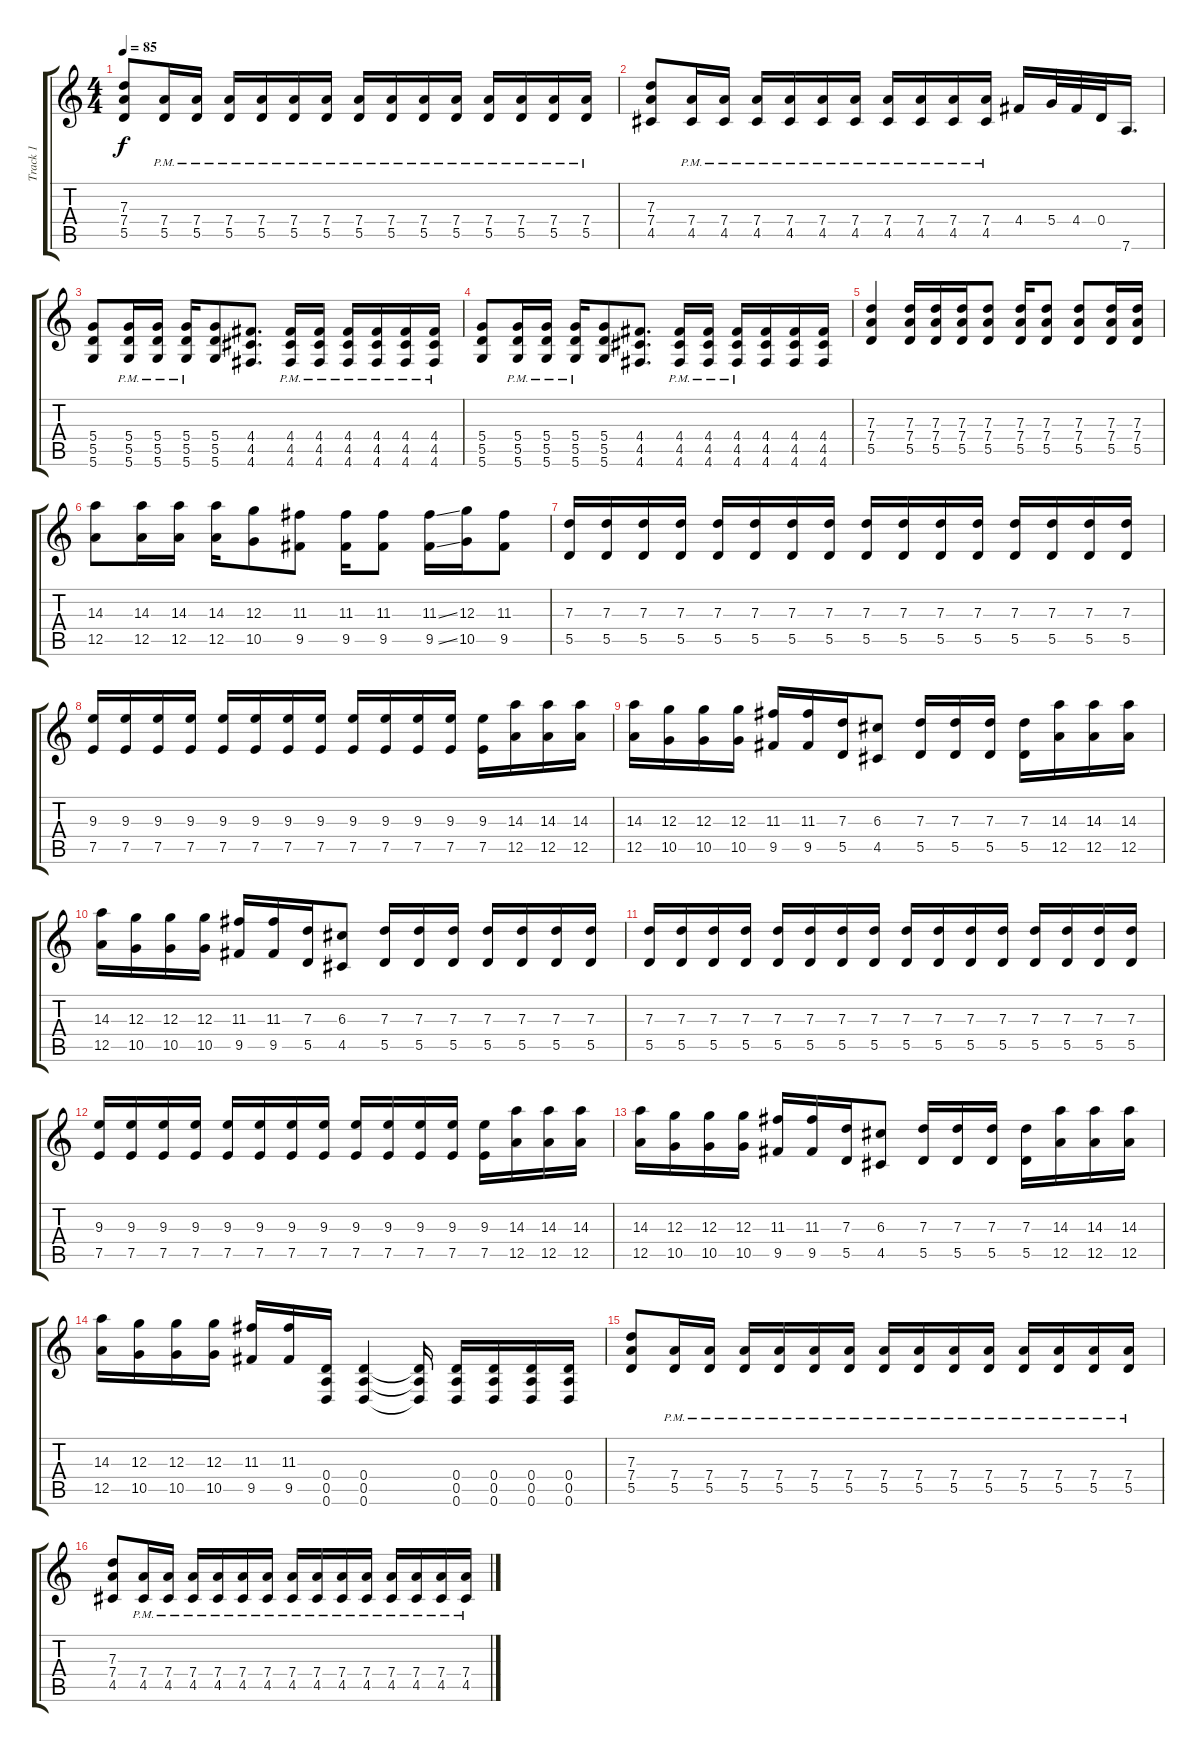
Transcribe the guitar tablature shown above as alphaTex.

\track ("Track 1" "Track 1") {instrument overdrivenguitar}
\staff {score tabs}
\tuning (E4 B3 G3 D3 A2 D2) {hide}
\ts (4 4)
\tempo 85
\clef g2
\ks c
(7.3 7.4 5.5).8{dy f} (7.4{pm} 5.5{pm}).16 (7.4{pm} 5.5{pm}).16 (7.4{pm} 5.5{pm}).16 (7.4{pm} 5.5{pm}).16 (7.4{pm} 5.5{pm}).16 (7.4{pm} 5.5{pm}).16 (7.4{pm} 5.5{pm}).16 (7.4{pm} 5.5{pm}).16 (7.4{pm} 5.5{pm}).16 (7.4{pm} 5.5{pm}).16 (7.4{pm} 5.5{pm}).16 (7.4{pm} 5.5{pm}).16 (7.4{pm} 5.5{pm}).16 (7.4{pm} 5.5{pm}).16 |
(7.3 7.4 4.5).8 (7.4{pm} 4.5{pm}).16 (7.4{pm} 4.5{pm}).16 (7.4{pm} 4.5{pm}).16 (7.4{pm} 4.5{pm}).16 (7.4{pm} 4.5{pm}).16 (7.4{pm} 4.5{pm}).16 (7.4{pm} 4.5{pm}).16 (7.4{pm} 4.5{pm}).16 (7.4{pm} 4.5{pm}).16 (7.4 4.5{pm}).16 4.4.16 5.4.32 4.4.32 0.4.32 7.6.16{d} |
(5.4 5.5 5.6).8 (5.4{pm} 5.5{pm} 5.6{pm}).16 (5.4{pm} 5.5{pm} 5.6{pm}).16 (5.4{pm} 5.5{pm} 5.6{pm}).16 (5.4 5.5 5.6).8 (4.4 4.5 4.6).8{d} (4.4{pm} 4.5{pm} 4.6{pm}).16 (4.4{pm} 4.5{pm} 4.6{pm}).16 (4.4{pm} 4.5{pm} 4.6{pm}).16 (4.4{pm} 4.5{pm} 4.6{pm}).16 (4.4{pm} 4.5{pm} 4.6{pm}).16 (4.4{pm} 4.5{pm} 4.6{pm}).16 |
(5.4 5.5 5.6).8 (5.4{pm} 5.5{pm} 5.6{pm}).16 (5.4{pm} 5.5{pm} 5.6{pm}).16 (5.4{pm} 5.5{pm} 5.6{pm}).16 (5.4 5.5 5.6).8 (4.4 4.5 4.6).8{d} (4.4{pm} 4.5{pm} 4.6{pm}).16 (4.4{pm} 4.5{pm} 4.6{pm}).16 (4.4{pm} 4.5{pm} 4.6{pm}).16 (4.4 4.5 4.6).16 (4.4 4.5 4.6).16 (4.4 4.5 4.6).16 |
(7.3 7.4 5.5).4 (7.3 7.4 5.5).16 (7.3 7.4 5.5).16 (7.3 7.4 5.5).16 (7.3 7.4 5.5).8 (7.3 7.4 5.5).16 (7.3 7.4 5.5).8 (7.3 7.4 5.5).8 (7.3 7.4 5.5).16 (7.3 7.4 5.5).16 |
(14.3 12.5).8 (14.3 12.5).16 (14.3 12.5).16 (14.3 12.5).16 (12.3 10.5).8 (11.3 9.5).8 (11.3 9.5).16 (11.3 9.5).8 (11.3{ss} 9.5{ss}).16 (12.3 10.5).16 (11.3 9.5).8 |
(7.3 5.5).16 (7.3 5.5).16 (7.3 5.5).16 (7.3 5.5).16 (7.3 5.5).16 (7.3 5.5).16 (7.3 5.5).16 (7.3 5.5).16 (7.3 5.5).16 (7.3 5.5).16 (7.3 5.5).16 (7.3 5.5).16 (7.3 5.5).16 (7.3 5.5).16 (7.3 5.5).16 (7.3 5.5).16 |
(9.3 7.5).16 (9.3 7.5).16 (9.3 7.5).16 (9.3 7.5).16 (9.3 7.5).16 (9.3 7.5).16 (9.3 7.5).16 (9.3 7.5).16 (9.3 7.5).16 (9.3 7.5).16 (9.3 7.5).16 (9.3 7.5).16 (9.3 7.5).16 (14.3 12.5).16 (14.3 12.5).16 (14.3 12.5).16 |
(14.3 12.5).16 (12.3 10.5).16 (12.3 10.5).16 (12.3 10.5).16 (11.3 9.5).16 (11.3 9.5).16 (7.3 5.5).16 (6.3 4.5).8 (7.3 5.5).16 (7.3 5.5).16 (7.3 5.5).16 (7.3 5.5).16 (14.3 12.5).16 (14.3 12.5).16 (14.3 12.5).16 |
(14.3 12.5).16 (12.3 10.5).16 (12.3 10.5).16 (12.3 10.5).16 (11.3 9.5).16 (11.3 9.5).16 (7.3 5.5).16 (6.3 4.5).8 (7.3 5.5).16 (7.3 5.5).16 (7.3 5.5).16 (7.3 5.5).16 (7.3 5.5).16 (7.3 5.5).16 (7.3 5.5).16 |
(7.3 5.5).16 (7.3 5.5).16 (7.3 5.5).16 (7.3 5.5).16 (7.3 5.5).16 (7.3 5.5).16 (7.3 5.5).16 (7.3 5.5).16 (7.3 5.5).16 (7.3 5.5).16 (7.3 5.5).16 (7.3 5.5).16 (7.3 5.5).16 (7.3 5.5).16 (7.3 5.5).16 (7.3 5.5).16 |
(9.3 7.5).16 (9.3 7.5).16 (9.3 7.5).16 (9.3 7.5).16 (9.3 7.5).16 (9.3 7.5).16 (9.3 7.5).16 (9.3 7.5).16 (9.3 7.5).16 (9.3 7.5).16 (9.3 7.5).16 (9.3 7.5).16 (9.3 7.5).16 (14.3 12.5).16 (14.3 12.5).16 (14.3 12.5).16 |
(14.3 12.5).16 (12.3 10.5).16 (12.3 10.5).16 (12.3 10.5).16 (11.3 9.5).16 (11.3 9.5).16 (7.3 5.5).16 (6.3 4.5).8 (7.3 5.5).16 (7.3 5.5).16 (7.3 5.5).16 (7.3 5.5).16 (14.3 12.5).16 (14.3 12.5).16 (14.3 12.5).16 |
(14.3 12.5).16 (12.3 10.5).16 (12.3 10.5).16 (12.3 10.5).16 (11.3 9.5).16 (11.3 9.5).16 (0.4 0.5 0.6).16 (0.4 0.5 0.6).4 (0.4{t} 0.5{t} 0.6{t}).16 (0.4 0.5 0.6).16 (0.4 0.5 0.6).16 (0.4 0.5 0.6).16 (0.4 0.5 0.6).16 |
(7.3 7.4 5.5).8 (7.4{pm} 5.5{pm}).16 (7.4{pm} 5.5{pm}).16 (7.4{pm} 5.5{pm}).16 (7.4{pm} 5.5{pm}).16 (7.4{pm} 5.5{pm}).16 (7.4{pm} 5.5{pm}).16 (7.4{pm} 5.5{pm}).16 (7.4{pm} 5.5{pm}).16 (7.4{pm} 5.5{pm}).16 (7.4{pm} 5.5{pm}).16 (7.4{pm} 5.5{pm}).16 (7.4{pm} 5.5{pm}).16 (7.4{pm} 5.5{pm}).16 (7.4{pm} 5.5{pm}).16 |
(7.3 7.4 4.5).8 (7.4{pm} 4.5{pm}).16 (7.4{pm} 4.5{pm}).16 (7.4{pm} 4.5{pm}).16 (7.4{pm} 4.5{pm}).16 (7.4{pm} 4.5{pm}).16 (7.4{pm} 4.5{pm}).16 (7.4{pm} 4.5{pm}).16 (7.4{pm} 4.5{pm}).16 (7.4{pm} 4.5{pm}).16 (7.4{pm} 4.5{pm}).16 (7.4{pm} 4.5{pm}).16 (7.4{pm} 4.5{pm}).16 (7.4{pm} 4.5{pm}).16 (7.4{pm} 4.5{pm}).16
